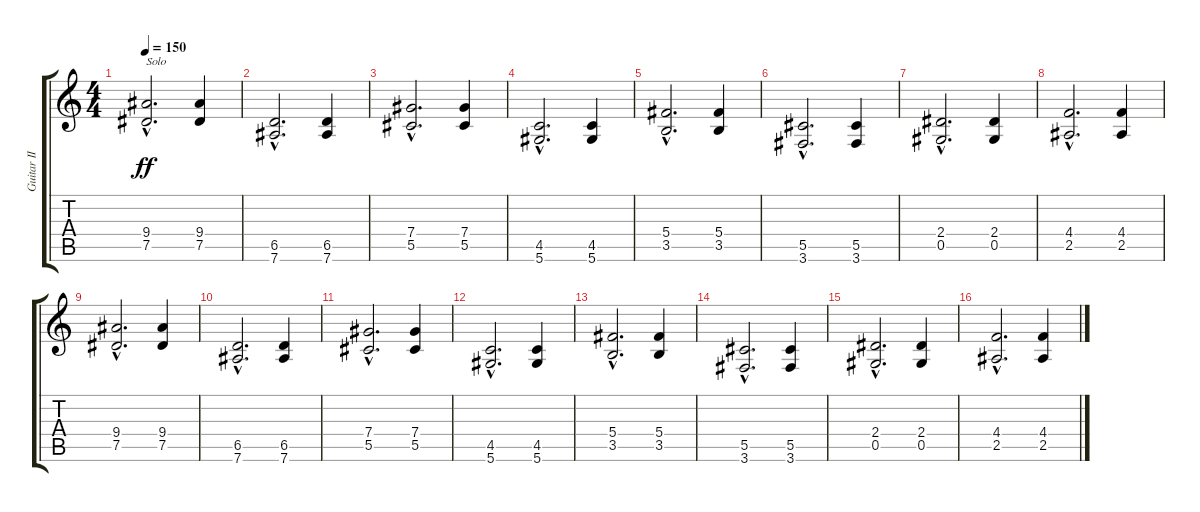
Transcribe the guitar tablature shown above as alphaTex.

\track ("Guitar II" "Guitar II") {instrument distortionguitar}
\staff {score tabs}
\tuning (Eb4 Bb3 Gb3 Db3 Ab2 Eb2) {hide}
\ts (4 4)
\tempo 150
\clef g2
\ks c
(9.4{hac} 7.5{hac}).2{d txt "Solo" dy ff} (9.4 7.5).4 |
(6.5{hac} 7.6{hac}).2{d} (6.5 7.6).4 |
(7.4{hac} 5.5{hac}).2{d} (7.4 5.5).4 |
(4.5{hac} 5.6{hac}).2{d} (4.5 5.6).4 |
(5.4{hac} 3.5{hac}).2{d} (5.4 3.5).4 |
(5.5{hac} 3.6{hac}).2{d} (5.5 3.6).4 |
(2.4{hac} 0.5{hac}).2{d} (2.4 0.5).4 |
(4.4{hac} 2.5{hac}).2{d} (4.4 2.5).4 |
(9.4{hac} 7.5{hac}).2{d} (9.4 7.5).4 |
(6.5{hac} 7.6{hac}).2{d} (6.5 7.6).4 |
(7.4{hac} 5.5{hac}).2{d} (7.4 5.5).4 |
(4.5{hac} 5.6{hac}).2{d} (4.5 5.6).4 |
(5.4{hac} 3.5{hac}).2{d} (5.4 3.5).4 |
(5.5{hac} 3.6{hac}).2{d} (5.5 3.6).4 |
(2.4{hac} 0.5{hac}).2{d} (2.4 0.5).4 |
(4.4{hac} 2.5{hac}).2{d} (4.4 2.5).4
